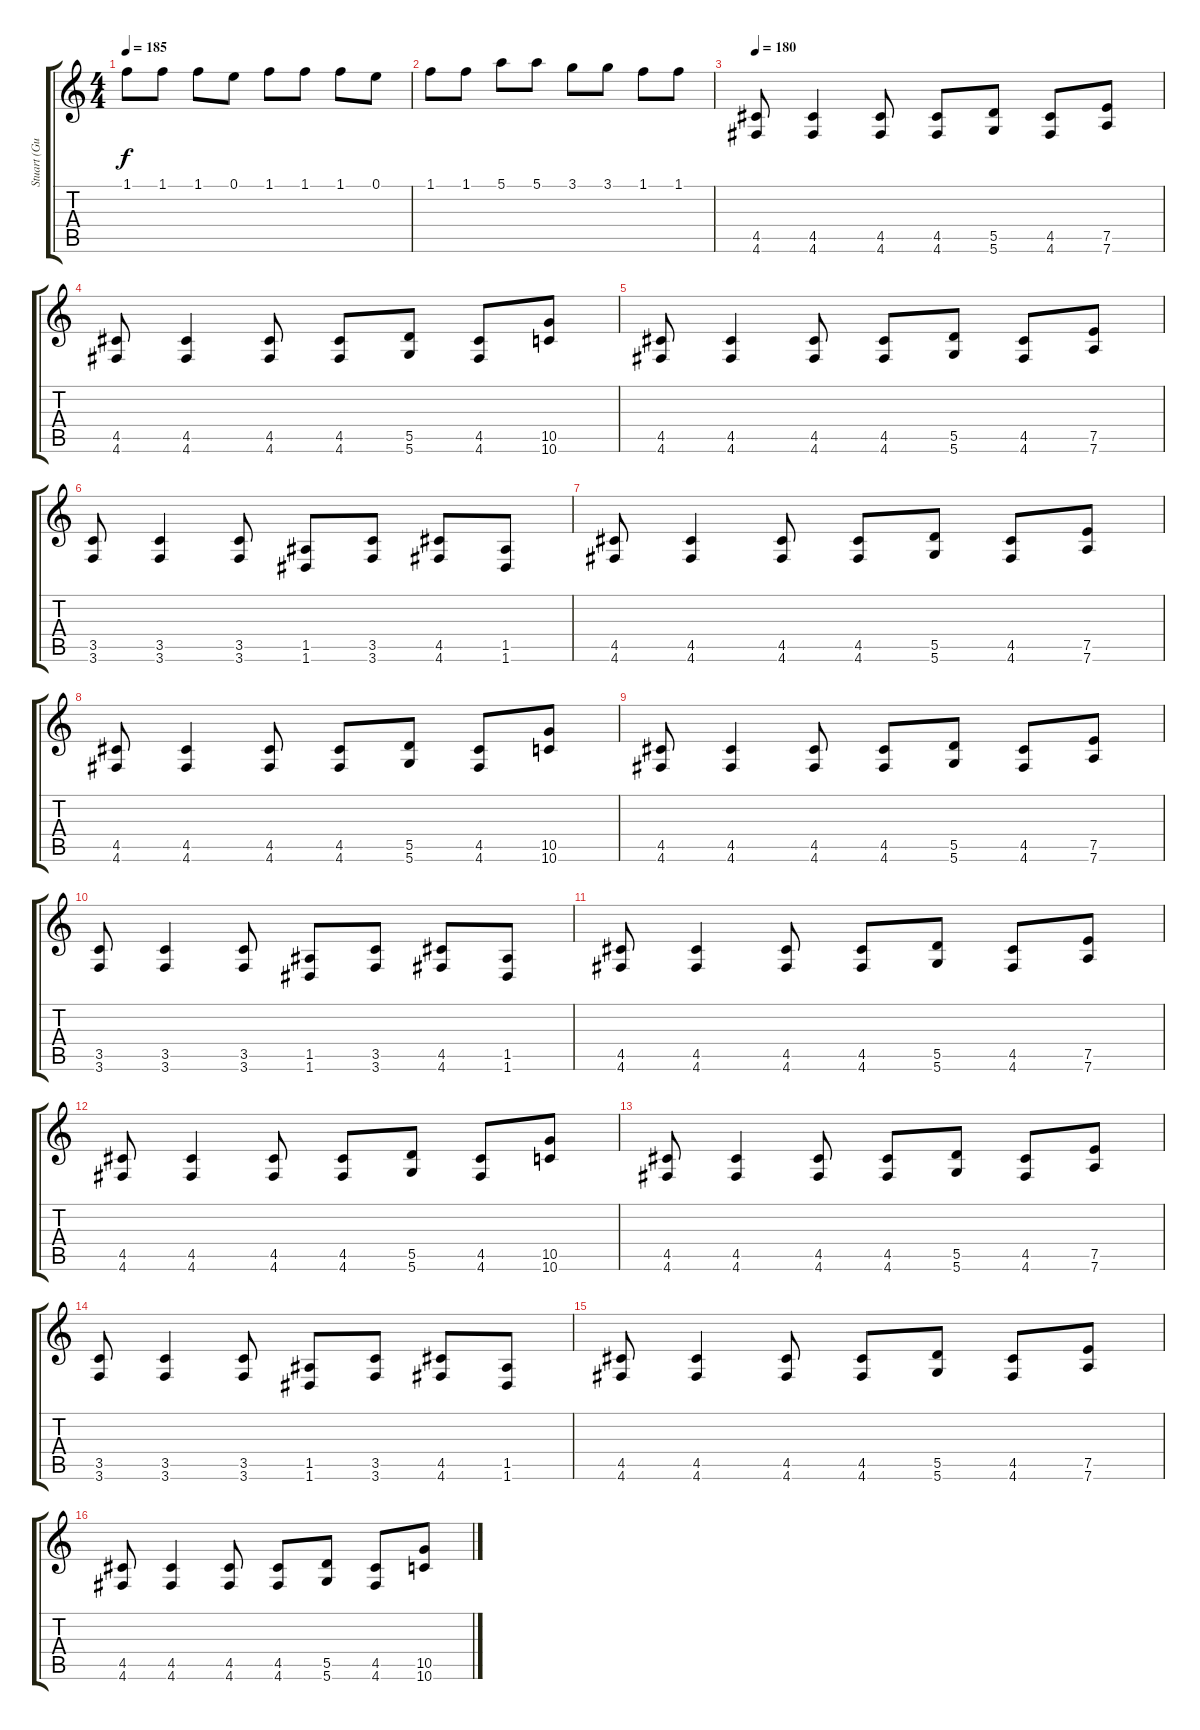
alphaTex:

\track ("Stuart (Guitar)" "Stuart (Gu") {instrument distortionguitar}
\staff {score tabs}
\tuning (E4 B3 G3 D3 A2 D2) {hide}
\ts (4 4)
\tempo 185
\clef g2
\ks c
1.1.8{dy f} 1.1.8 1.1.8 0.1.8 1.1.8 1.1.8 1.1.8 0.1.8 |
1.1.8 1.1.8 5.1.8 5.1.8 3.1.8 3.1.8 1.1.8 1.1.8 |
\tempo 180
(4.5 4.6).8 (4.5 4.6).4 (4.5 4.6).8 (4.5 4.6).8 (5.5 5.6).8 (4.5 4.6).8 (7.5 7.6).8 |
(4.5 4.6).8 (4.5 4.6).4 (4.5 4.6).8 (4.5 4.6).8 (5.5 5.6).8 (4.5 4.6).8 (10.5 10.6).8 |
(4.5 4.6).8 (4.5 4.6).4 (4.5 4.6).8 (4.5 4.6).8 (5.5 5.6).8 (4.5 4.6).8 (7.5 7.6).8 |
(3.5 3.6).8 (3.5 3.6).4 (3.5 3.6).8 (1.5 1.6).8 (3.5 3.6).8 (4.5 4.6).8 (1.5 1.6).8 |
(4.5 4.6).8 (4.5 4.6).4 (4.5 4.6).8 (4.5 4.6).8 (5.5 5.6).8 (4.5 4.6).8 (7.5 7.6).8 |
(4.5 4.6).8 (4.5 4.6).4 (4.5 4.6).8 (4.5 4.6).8 (5.5 5.6).8 (4.5 4.6).8 (10.5 10.6).8 |
(4.5 4.6).8 (4.5 4.6).4 (4.5 4.6).8 (4.5 4.6).8 (5.5 5.6).8 (4.5 4.6).8 (7.5 7.6).8 |
(3.5 3.6).8 (3.5 3.6).4 (3.5 3.6).8 (1.5 1.6).8 (3.5 3.6).8 (4.5 4.6).8 (1.5 1.6).8 |
(4.5 4.6).8 (4.5 4.6).4 (4.5 4.6).8 (4.5 4.6).8 (5.5 5.6).8 (4.5 4.6).8 (7.5 7.6).8 |
(4.5 4.6).8 (4.5 4.6).4 (4.5 4.6).8 (4.5 4.6).8 (5.5 5.6).8 (4.5 4.6).8 (10.5 10.6).8 |
(4.5 4.6).8 (4.5 4.6).4 (4.5 4.6).8 (4.5 4.6).8 (5.5 5.6).8 (4.5 4.6).8 (7.5 7.6).8 |
(3.5 3.6).8 (3.5 3.6).4 (3.5 3.6).8 (1.5 1.6).8 (3.5 3.6).8 (4.5 4.6).8 (1.5 1.6).8 |
(4.5 4.6).8 (4.5 4.6).4 (4.5 4.6).8 (4.5 4.6).8 (5.5 5.6).8 (4.5 4.6).8 (7.5 7.6).8 |
(4.5 4.6).8 (4.5 4.6).4 (4.5 4.6).8 (4.5 4.6).8 (5.5 5.6).8 (4.5 4.6).8 (10.5 10.6).8
